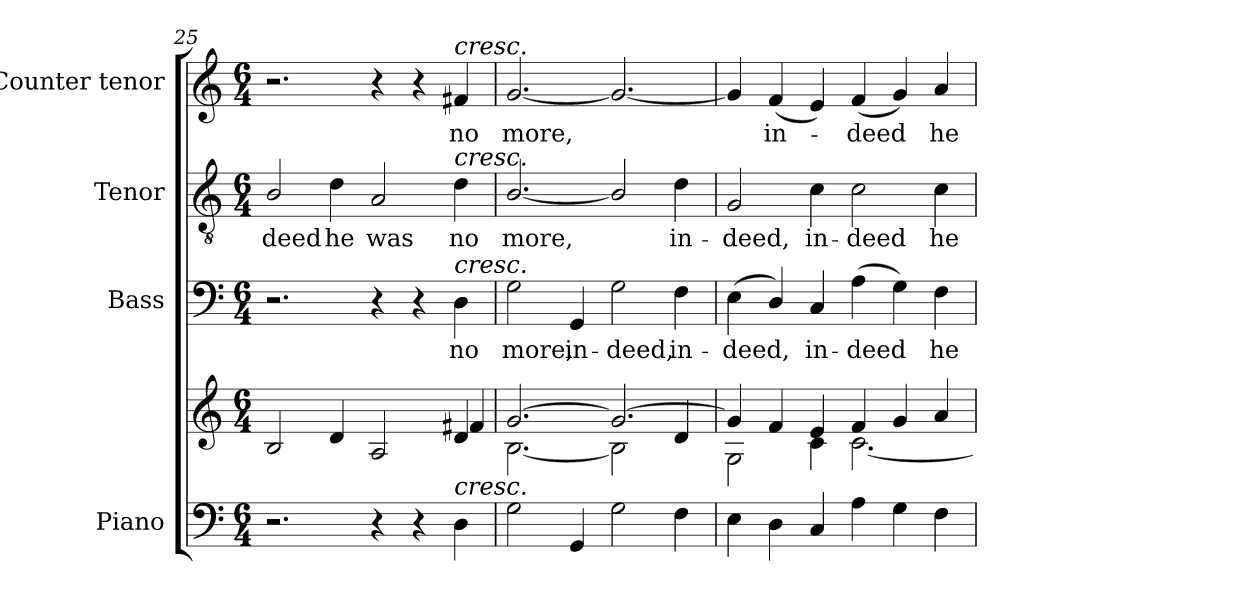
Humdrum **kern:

**kern	**kern	**kern	**text	**kern	**text	**kern	**text
*part4	*part4	*part3	*part3	*part2	*part2	*part1	*part1
*staff5	*staff4	*staff3	*staff3	*staff2	*staff2	*staff1	*staff1
*I"Piano	*	*I"Bass	*	*I"Tenor	*	*I"Counter tenor	*
*	*	*I'B.	*	*I'T.	*	*	*
*clefF4	*clefG2	*clefF4	*	*clefGv2	*	*clefG2	*
*	*	*	*	*ITrd7c12	*	*	*
*k[]	*k[]	*k[]	*	*k[]	*	*k[]	*
*C:	*C:	*C:	*	*C:	*	*C:	*
*M6/4	*M6/4	*M6/4	*	*M6/4	*	*M6/4	*
=25	=25	=25	=25	=25	=25	=25	=25
*	*^	*	*	*	*	*	*
!	!	!	!	!	!	!LO:LY:b:color=#000000	!	!
2.r	2Bi/	2.ryy	2.r	.	2BBi/	-deed	2.r	.
!	!	!	!	!	!	!LO:LY:b:color=#000000	!	!
.	4di/	.	.	.	4Di\	he	.	.
!	!	!	!	!	!	!LO:LY:b:color=#000000	!	!
4r	2Ai/	2ryy	4r	.	2AAi/	was	4r	.
4r	.	.	4r	.	.	.	4r	.
!	!	!	!	!LO:LY:b:color=#000000	!	!	!	!
!	!	!	!	!	!	!LO:LY:b:color=#000000	!	!
!	!	!	!	!	!	!	!LO:TX:a:i:t=cresc.	!
!	!	!	!	!	!LO:TX:a:i:t=cresc.	!	!	!
!	!	!	!LO:TX:a:i:t=cresc.	!	!	!	!	!
!	!LO:TX:b:i:t=cresc.	!	!	!	!	!	!	!
!	!	!	!	!	!	!	!	!LO:LY:b:color=#000000
4Di\	4di/	4f#Xi/	4Di\	no	4Di\	no	4f#Xi/	no
!!LO:PB:g=z
=26	=26	=26	=26	=26	=26	=26	=26	=26
!	!	!	!	!LO:LY:b:color=#000000	!	!	!	!
!	!	!	!	!	!	!LO:LY:b:color=#000000	!	!
!	!	!	!	!	!	!	!	!LO:LY:b:color=#000000
2Gi\	[2.gi/	[2.Bi\	2Gi\	more,	[2.BBi/	more,	[2.gi/	more,
!	!	!	!	!LO:LY:b:color=#000000	!	!	!	!
4GGi/	.	.	4GGi/	in-	.	.	.	.
!	!	!	!	!LO:LY:b:color=#000000	!	!	!	!
2Gi\	2.gi/_	2Bi\]	2Gi\	-deed,	2BBi/]	.	2.gi/_	.
!	!	!	!	!LO:LY:b:color=#000000	!	!	!	!
!	!	!	!	!	!	!LO:LY:b:color=#000000	!	!
4Fi\	.	4di/	4Fi\	in-	4Di\	in-	.	.
=27	=27	=27	=27	=27	=27	=27	=27	=27
!	!	!	!	!LO:LY:b:color=#000000	!	!	!	!
!	!	!	!	!	!	!LO:LY:b:color=#000000	!	!
4Ei\	4gi/]	2Gi\	(4Ei\	-deed,	2GGi/	-deed,	4gi/]	.
!	!	!	!	!	!	!	!	!LO:LY:b:color=#000000
4Di\	4fi/	.	4Di/)	.	.	.	(4fi/	in-
!	!	!	!	!LO:LY:b:color=#000000	!	!	!	!
!	!	!	!	!	!	!LO:LY:b:color=#000000	!	!
4Ci/	4ei/	4ci\	4Ci/	in-	4Ci\	in-	4ei/)	.
!	!	!	!	!LO:LY:b:color=#000000	!	!	!	!
!	!	!	!	!	!	!LO:LY:b:color=#000000	!	!
!	!	!	!	!	!	!	!	!LO:LY:b:color=#000000
4Ai\	4fi/	[2.ci\	(4Ai\	-deed	2Ci\	-deed	(4fi/	-deed
4Gi\	4gi/	.	4Gi\)	.	.	.	4gi/)	.
!	!	!	!	!LO:LY:b:color=#000000	!	!	!	!
!	!	!	!	!	!	!LO:LY:b:color=#000000	!	!
!	!	!	!	!	!	!	!	!LO:LY:b:color=#000000
4Fi\	4ai/	.	4Fi\	he	4Ci\	he	4ai/	he
*	*v	*v	*	*	*	*	*	*
=	=	=	=	=	=	=	=
*-	*-	*-	*-	*-	*-	*-	*-
